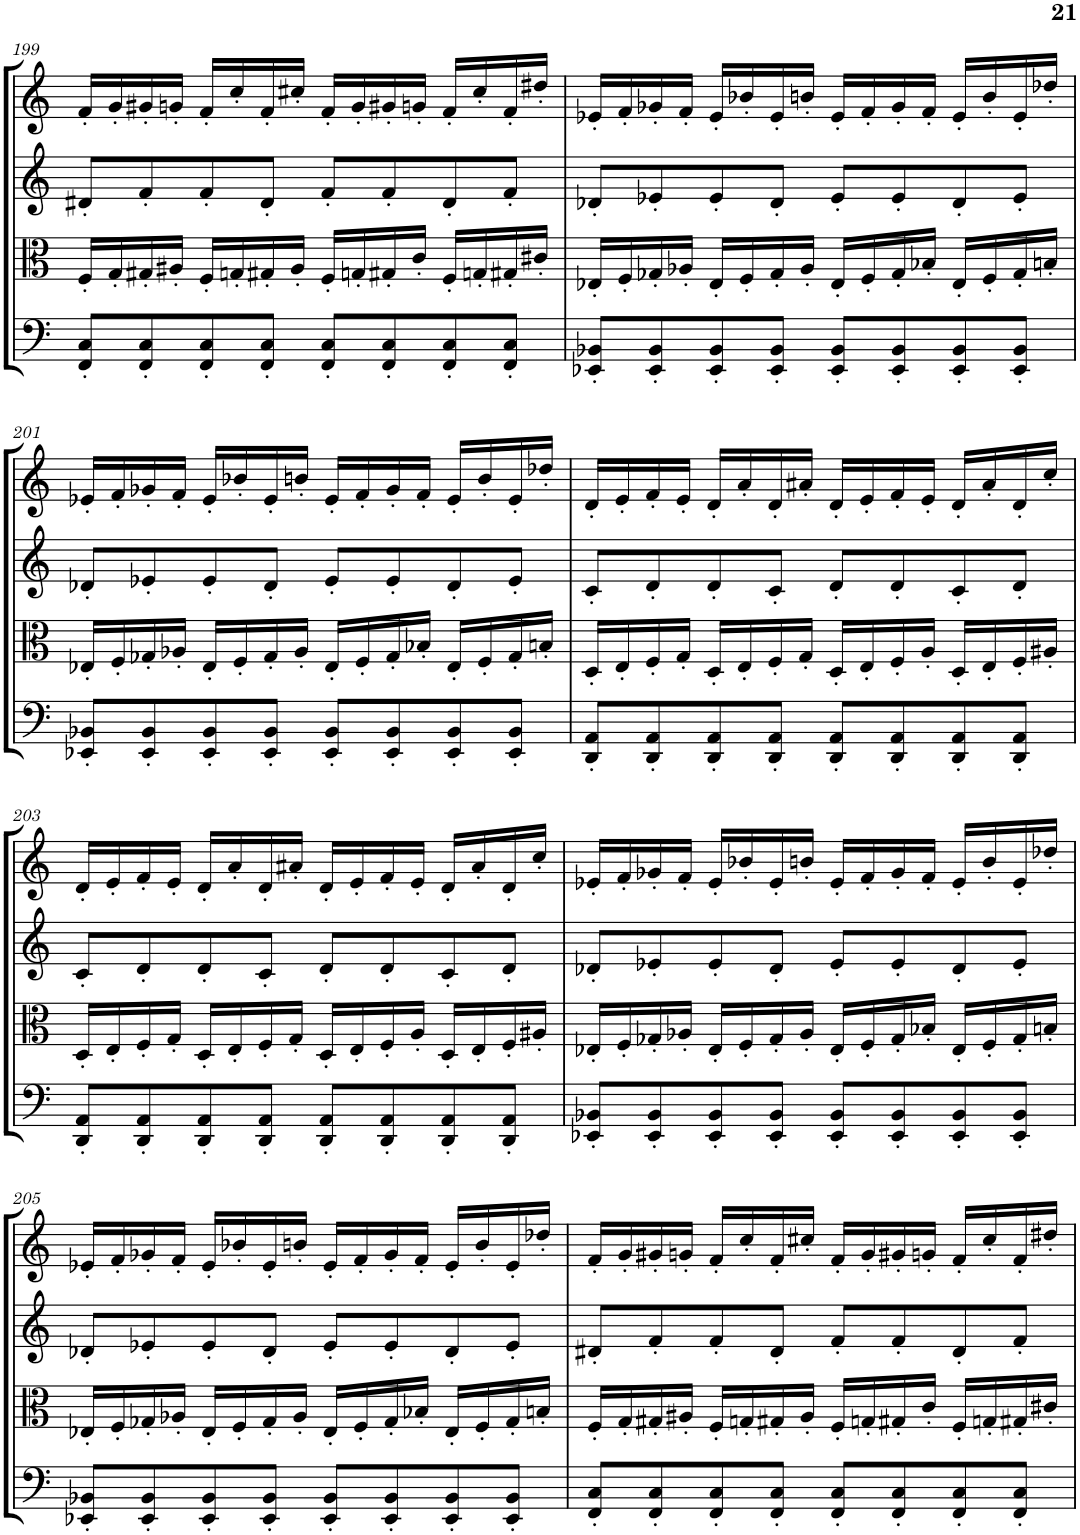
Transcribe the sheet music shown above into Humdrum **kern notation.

**kern	**kern	**kern	**kern
*part4	*part3	*part2	*part1
*staff4	*staff3	*staff2	*staff1
*I"Violoncello	*I"Viola	*I"Violin II	*I"Violin I
*I'Vc	*I'Vla	*I'Vln	*I'Vln
!!LO:PB:g=z
*clefF4	*clefC3	*clefG2	*clefG2
*k[]	*k[]	*k[]	*k[]
*M4/4	*M4/4	*M4/4	*M4/4
=199	=199	=199	=199
8FF/' 8C/'L	16F'/LL	8d#X'/L	16f'/LL
.	16G'/	.	16g'/
8FF/' 8C/'	16G#X'/	8f'/	16g#X'/
.	16A#X'/JJ	.	16gn'/JJ
8FF/' 8C/'	16F'/LL	8f'/	16f'/LL
.	16Gn'/	.	16cc'/
8FF/' 8C/'J	16G#X'/	8d#'/J	16f'/
.	16A#'/JJ	.	16cc#X'/JJ
8FF/' 8C/'L	16F'/LL	8f'/L	16f'/LL
.	16Gn'/	.	16g'/
8FF/' 8C/'	16G#X'/	8f'/	16g#X'/
.	16c'/JJ	.	16gn'/JJ
8FF/' 8C/'	16F'/LL	8d#'/	16f'/LL
.	16Gn'/	.	16cc#'/
8FF/' 8C/'J	16G#X'/	8f'/J	16f'/
.	16c#X'/JJ	.	16dd#X'/JJ
=200	=200	=200	=200
8EE-X/' 8BB-X/'L	16E-X'/LL	8d-X'/L	16e-X'/LL
.	16F'/	.	16f'/
8EE-/' 8BB-/'	16G-X'/	8e-X'/	16g-X'/
.	16A-X'/JJ	.	16f'/JJ
8EE-/' 8BB-/'	16E-'/LL	8e-'/	16e-'/LL
.	16F'/	.	16b-X'/
8EE-/' 8BB-/'J	16G-'/	8d-'/J	16e-'/
.	16A-'/JJ	.	16bn'/JJ
8EE-/' 8BB-/'L	16E-'/LL	8e-'/L	16e-'/LL
.	16F'/	.	16f'/
8EE-/' 8BB-/'	16G-'/	8e-'/	16g-'/
.	16B-X'/JJ	.	16f'/JJ
8EE-/' 8BB-/'	16E-'/LL	8d-'/	16e-'/LL
.	16F'/	.	16b'/
8EE-/' 8BB-/'J	16G-'/	8e-'/J	16e-'/
.	16Bn'/JJ	.	16dd-X'/JJ
!!LO:LB:g=z
=201	=201	=201	=201
8EE-X/' 8BB-X/'L	16E-X'/LL	8d-X'/L	16e-X'/LL
.	16F'/	.	16f'/
8EE-/' 8BB-/'	16G-X'/	8e-X'/	16g-X'/
.	16A-X'/JJ	.	16f'/JJ
8EE-/' 8BB-/'	16E-'/LL	8e-'/	16e-'/LL
.	16F'/	.	16b-X'/
8EE-/' 8BB-/'J	16G-'/	8d-'/J	16e-'/
.	16A-'/JJ	.	16bn'/JJ
8EE-/' 8BB-/'L	16E-'/LL	8e-'/L	16e-'/LL
.	16F'/	.	16f'/
8EE-/' 8BB-/'	16G-'/	8e-'/	16g-'/
.	16B-X'/JJ	.	16f'/JJ
8EE-/' 8BB-/'	16E-'/LL	8d-'/	16e-'/LL
.	16F'/	.	16b'/
8EE-/' 8BB-/'J	16G-'/	8e-'/J	16e-'/
.	16Bn'/JJ	.	16dd-X'/JJ
=202	=202	=202	=202
8DD/' 8AA/'L	16D'/LL	8c'/L	16d'/LL
.	16E'/	.	16e'/
8DD/' 8AA/'	16F'/	8d'/	16f'/
.	16G'/JJ	.	16e'/JJ
8DD/' 8AA/'	16D'/LL	8d'/	16d'/LL
.	16E'/	.	16a'/
8DD/' 8AA/'J	16F'/	8c'/J	16d'/
.	16G'/JJ	.	16a#X'/JJ
8DD/' 8AA/'L	16D'/LL	8d'/L	16d'/LL
.	16E'/	.	16e'/
8DD/' 8AA/'	16F'/	8d'/	16f'/
.	16A'/JJ	.	16e'/JJ
8DD/' 8AA/'	16D'/LL	8c'/	16d'/LL
.	16E'/	.	16a#'/
8DD/' 8AA/'J	16F'/	8d'/J	16d'/
.	16A#X'/JJ	.	16cc'/JJ
!!LO:LB:g=z
=203	=203	=203	=203
8DD/' 8AA/'L	16D'/LL	8c'/L	16d'/LL
.	16E'/	.	16e'/
8DD/' 8AA/'	16F'/	8d'/	16f'/
.	16G'/JJ	.	16e'/JJ
8DD/' 8AA/'	16D'/LL	8d'/	16d'/LL
.	16E'/	.	16a'/
8DD/' 8AA/'J	16F'/	8c'/J	16d'/
.	16G'/JJ	.	16a#X'/JJ
8DD/' 8AA/'L	16D'/LL	8d'/L	16d'/LL
.	16E'/	.	16e'/
8DD/' 8AA/'	16F'/	8d'/	16f'/
.	16A'/JJ	.	16e'/JJ
8DD/' 8AA/'	16D'/LL	8c'/	16d'/LL
.	16E'/	.	16a#'/
8DD/' 8AA/'J	16F'/	8d'/J	16d'/
.	16A#X'/JJ	.	16cc'/JJ
=204	=204	=204	=204
8EE-X/' 8BB-X/'L	16E-X'/LL	8d-X'/L	16e-X'/LL
.	16F'/	.	16f'/
8EE-/' 8BB-/'	16G-X'/	8e-X'/	16g-X'/
.	16A-X'/JJ	.	16f'/JJ
8EE-/' 8BB-/'	16E-'/LL	8e-'/	16e-'/LL
.	16F'/	.	16b-X'/
8EE-/' 8BB-/'J	16G-'/	8d-'/J	16e-'/
.	16A-'/JJ	.	16bn'/JJ
8EE-/' 8BB-/'L	16E-'/LL	8e-'/L	16e-'/LL
.	16F'/	.	16f'/
8EE-/' 8BB-/'	16G-'/	8e-'/	16g-'/
.	16B-X'/JJ	.	16f'/JJ
8EE-/' 8BB-/'	16E-'/LL	8d-'/	16e-'/LL
.	16F'/	.	16b'/
8EE-/' 8BB-/'J	16G-'/	8e-'/J	16e-'/
.	16Bn'/JJ	.	16dd-X'/JJ
!!LO:LB:g=z
=205	=205	=205	=205
8EE-X/' 8BB-X/'L	16E-X'/LL	8d-X'/L	16e-X'/LL
.	16F'/	.	16f'/
8EE-/' 8BB-/'	16G-X'/	8e-X'/	16g-X'/
.	16A-X'/JJ	.	16f'/JJ
8EE-/' 8BB-/'	16E-'/LL	8e-'/	16e-'/LL
.	16F'/	.	16b-X'/
8EE-/' 8BB-/'J	16G-'/	8d-'/J	16e-'/
.	16A-'/JJ	.	16bn'/JJ
8EE-/' 8BB-/'L	16E-'/LL	8e-'/L	16e-'/LL
.	16F'/	.	16f'/
8EE-/' 8BB-/'	16G-'/	8e-'/	16g-'/
.	16B-X'/JJ	.	16f'/JJ
8EE-/' 8BB-/'	16E-'/LL	8d-'/	16e-'/LL
.	16F'/	.	16b'/
8EE-/' 8BB-/'J	16G-'/	8e-'/J	16e-'/
.	16Bn'/JJ	.	16dd-X'/JJ
=206	=206	=206	=206
8FF/' 8C/'L	16F'/LL	8d#X'/L	16f'/LL
.	16G'/	.	16g'/
8FF/' 8C/'	16G#X'/	8f'/	16g#X'/
.	16A#X'/JJ	.	16gn'/JJ
8FF/' 8C/'	16F'/LL	8f'/	16f'/LL
.	16Gn'/	.	16cc'/
8FF/' 8C/'J	16G#X'/	8d#'/J	16f'/
.	16A#'/JJ	.	16cc#X'/JJ
8FF/' 8C/'L	16F'/LL	8f'/L	16f'/LL
.	16Gn'/	.	16g'/
8FF/' 8C/'	16G#X'/	8f'/	16g#X'/
.	16c'/JJ	.	16gn'/JJ
8FF/' 8C/'	16F'/LL	8d#'/	16f'/LL
.	16Gn'/	.	16cc#'/
8FF/' 8C/'J	16G#X'/	8f'/J	16f'/
.	16c#X'/JJ	.	16dd#X'/JJ
=	=	=	=
*-	*-	*-	*-
